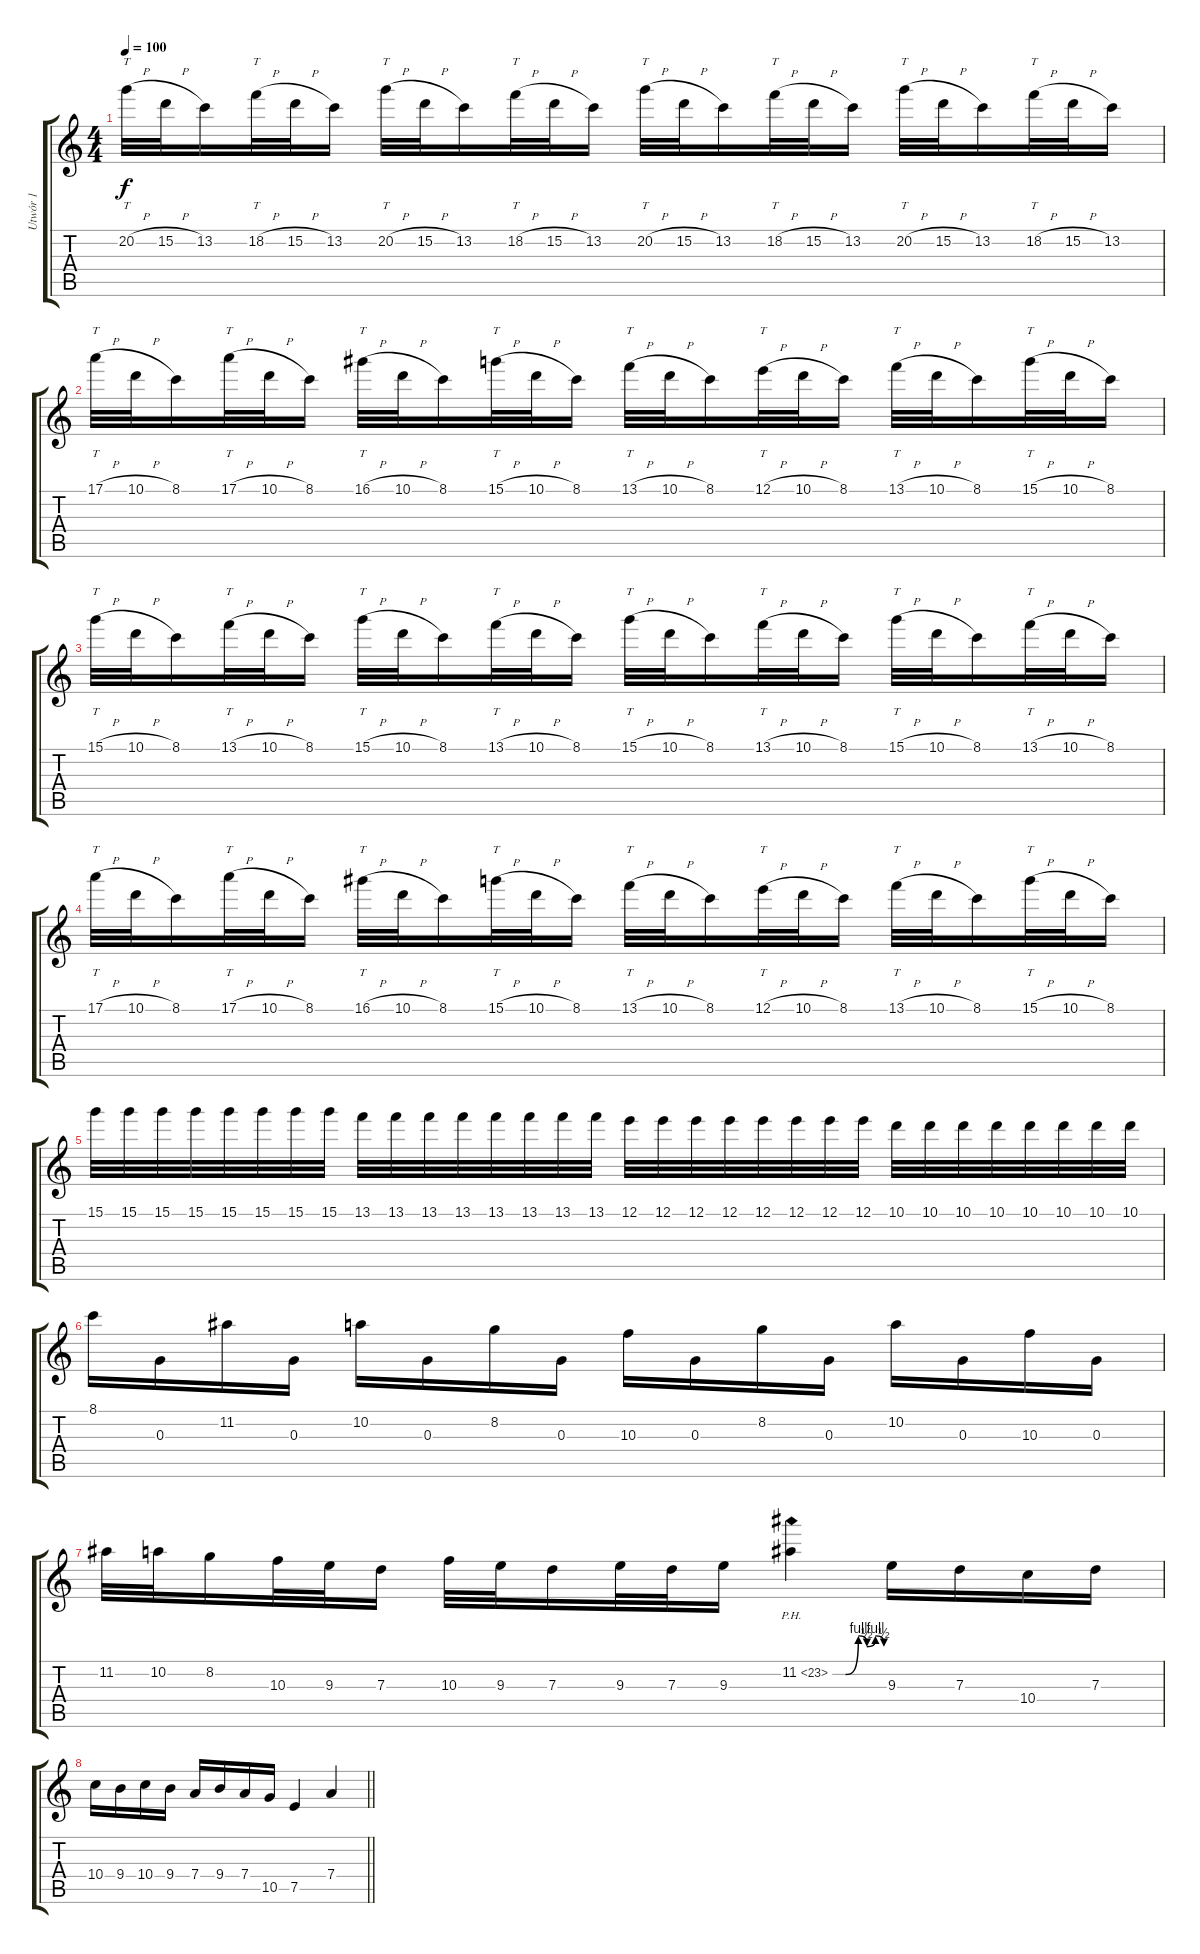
\track ("Utwór 1" "Utwór 1") {instrument distortionguitar}
\staff {score tabs}
\tuning (E4 B3 G3 D3 A2 E2) {hide}
\ts (4 4)
\tempo 100
\clef g2
\ks c
20.2{h}.32{tt dy f} 15.2{h}.32 13.2.16 18.2{h}.32{tt} 15.2{h}.32 13.2.16 20.2{h}.32{tt} 15.2{h}.32 13.2.16 18.2{h}.32{tt} 15.2{h}.32 13.2.16 20.2{h}.32{tt} 15.2{h}.32 13.2.16 18.2{h}.32{tt} 15.2{h}.32 13.2.16 20.2{h}.32{tt} 15.2{h}.32 13.2.16 18.2{h}.32{tt} 15.2{h}.32 13.2.16 |
17.1{h}.32{tt} 10.1{h}.32 8.1.16 17.1{h}.32{tt} 10.1{h}.32 8.1.16 16.1{h}.32{tt} 10.1{h}.32 8.1.16 15.1{h}.32{tt} 10.1{h}.32 8.1.16 13.1{h}.32{tt} 10.1{h}.32 8.1.16 12.1{h}.32{tt} 10.1{h}.32 8.1.16 13.1{h}.32{tt} 10.1{h}.32 8.1.16 15.1{h}.32{tt} 10.1{h}.32 8.1.16 |
15.1{h}.32{tt} 10.1{h}.32 8.1.16 13.1{h}.32{tt} 10.1{h}.32 8.1.16 15.1{h}.32{tt} 10.1{h}.32 8.1.16 13.1{h}.32{tt} 10.1{h}.32 8.1.16 15.1{h}.32{tt} 10.1{h}.32 8.1.16 13.1{h}.32{tt} 10.1{h}.32 8.1.16 15.1{h}.32{tt} 10.1{h}.32 8.1.16 13.1{h}.32{tt} 10.1{h}.32 8.1.16 |
17.1{h}.32{tt} 10.1{h}.32 8.1.16 17.1{h}.32{tt} 10.1{h}.32 8.1.16 16.1{h}.32{tt} 10.1{h}.32 8.1.16 15.1{h}.32{tt} 10.1{h}.32 8.1.16 13.1{h}.32{tt} 10.1{h}.32 8.1.16 12.1{h}.32{tt} 10.1{h}.32 8.1.16 13.1{h}.32{tt} 10.1{h}.32 8.1.16 15.1{h}.32{tt} 10.1{h}.32 8.1.16 |
15.1.32 15.1.32 15.1.32 15.1.32 15.1.32 15.1.32 15.1.32 15.1.32 13.1.32 13.1.32 13.1.32 13.1.32 13.1.32 13.1.32 13.1.32 13.1.32 12.1.32 12.1.32 12.1.32 12.1.32 12.1.32 12.1.32 12.1.32 12.1.32 10.1.32 10.1.32 10.1.32 10.1.32 10.1.32 10.1.32 10.1.32 10.1.32 |
8.1.16 0.3.16 11.2.16 0.3.16 10.2.16 0.3.16 8.2.16 0.3.16 10.3.16 0.3.16 8.2.16 0.3.16 10.2.16 0.3.16 10.3.16 0.3.16 |
11.2.32 10.2.32 8.2.16 10.3.32 9.3.32 7.3.16 10.3.32 9.3.32 7.3.16 9.3.32 7.3.32 9.3.16 11.2{be (custom 0 0 15 0 30 4 40 2 50 4 60 2) ph 12}.4 9.3.16 7.3.16 10.4.16 7.3.16 |
\barLineRight lightlight
10.4.16 9.4.16 10.4.16 9.4.16 7.4.16 9.4.16 7.4.16 10.5.16 7.5.4 7.4.4
